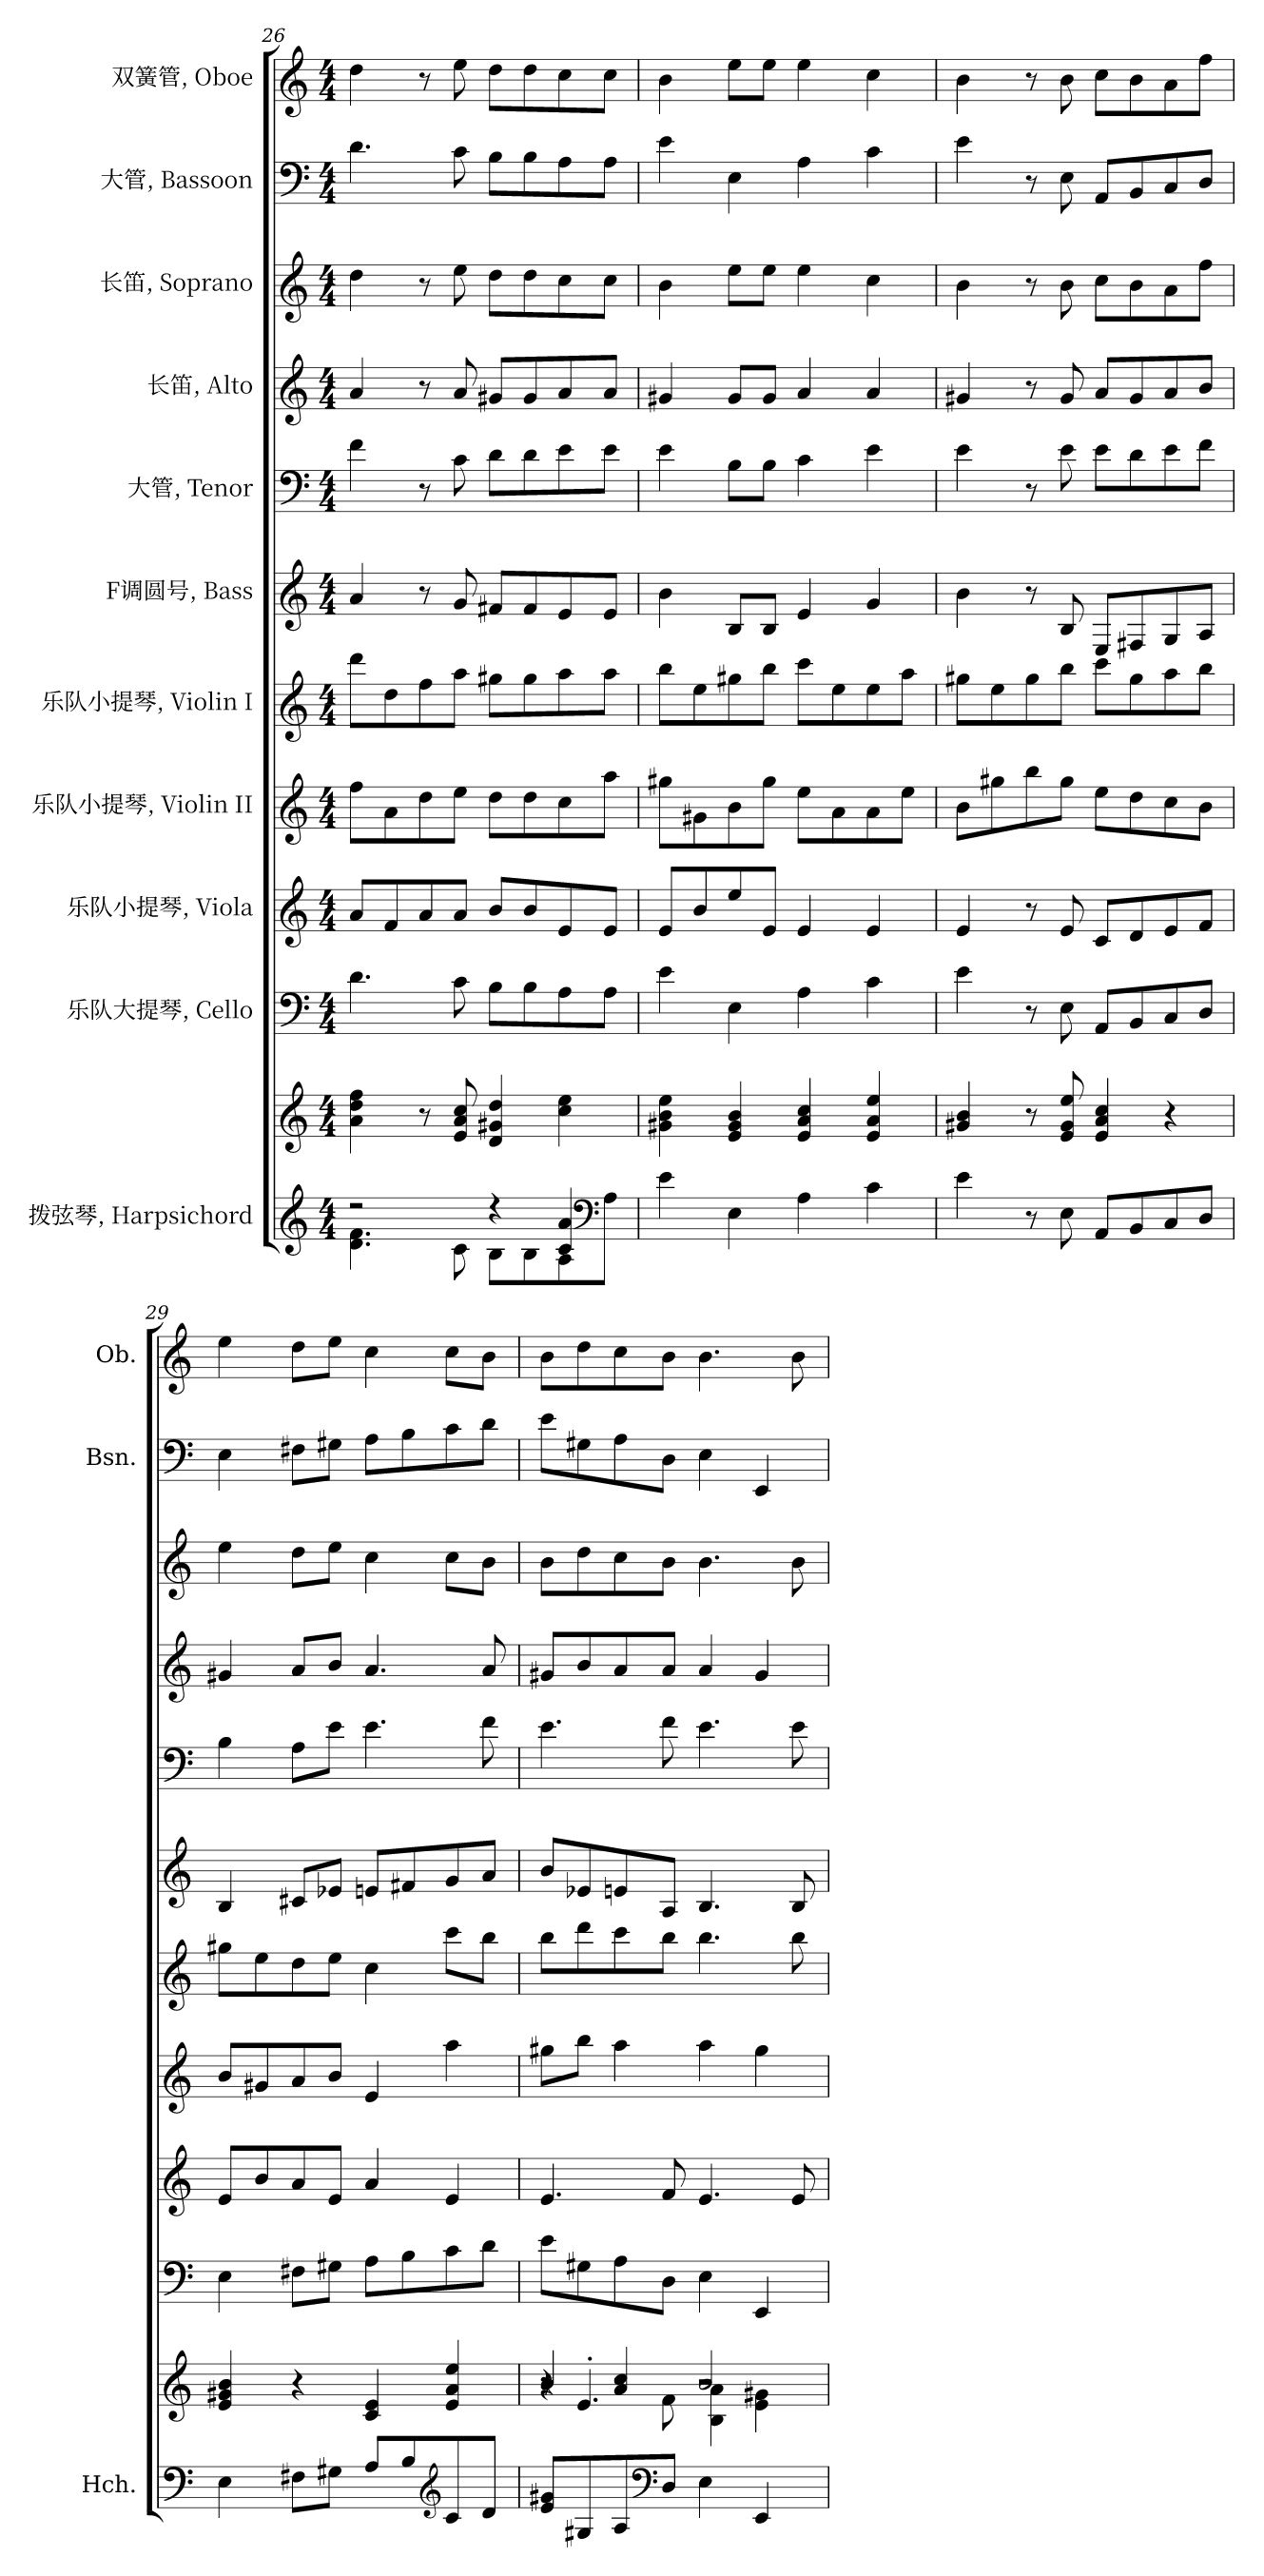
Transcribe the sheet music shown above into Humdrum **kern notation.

**kern	**kern	**kern	**kern	**kern	**kern	**kern	**kern	**kern	**kern	**kern	**kern
*part11	*part11	*part10	*part9	*part8	*part7	*part6	*part5	*part4	*part3	*part2	*part1
*staff12	*staff11	*staff10	*staff9	*staff8	*staff7	*staff6	*staff5	*staff4	*staff3	*staff2	*staff1
*I"拨弦琴, Harpsichord	*	*I"乐队大提琴, Cello	*I"乐队小提琴, Viola	*I"乐队小提琴, Violin II	*I"乐队小提琴, Violin I	*I"F调圆号, Bass	*I"大管, Tenor	*I"长笛, Alto	*I"长笛, Soprano	*I"大管, Bassoon	*I"双簧管, Oboe
*I'Hch.	*	*	*	*	*	*	*	*	*	*I'Bsn.	*I'Ob.
*clefG2	*clefG2	*clefF4	*clefG2	*clefG2	*clefG2	*clefG2	*clefF4	*clefG2	*clefG2	*clefF4	*clefG2
*	*	*	*	*	*	*ITrd4c7	*	*	*	*	*
*k[]	*k[]	*k[]	*k[]	*k[]	*k[]	*k[b-]	*k[]	*k[]	*k[]	*k[]	*k[]
*M4/4	*M4/4	*M4/4	*M4/4	*M4/4	*M4/4	*M4/4	*M4/4	*M4/4	*M4/4	*M4/4	*M4/4
=26	=26	=26	=26	=26	=26	=26	=26	=26	=26	=26	=26
*^	*	*	*	*	*	*	*	*	*	*	*
2r	4.d\ 4.f\	4a\ 4dd\ 4ff\	4.d\	8a/L	8ff\L	8ddd\L	4d/	4f\	4a/	4dd\	4.d\	4dd\
.	.	.	.	8f/	8a\	8dd\	.	.	.	.	.	.
.	.	8r	.	8a/	8dd\	8ff\	8r	8r	8r	8r	.	8r
.	8c\	8e/ 8a/ 8cc/	8c\	8a/J	8ee\J	8aa\J	8c/	8c\	8a/	8ee\	8c\	8ee\
4r	8B\L	4d/ 4g#X/ 4dd/	8B\L	8b/L	8dd\L	8gg#X\L	8Bn/L	8d\L	8g#X/L	8dd\L	8B\L	8dd\L
.	8B\	.	8B\	8b/	8dd\	8gg#\	8B/	8d\	8g#/	8dd\	8B\	8dd\
4c/ 4a/	8A\	4cc\ 4ee\	8A\	8e/	8cc\	8aa\	8A/	8e\	8a/	8cc\	8A\	8cc\
*clefF4	*	*	*	*	*	*	*	*	*	*	*	*
.	8A\J	.	8A\J	8e/J	8aa\J	8aa\J	8A/J	8e\J	8a/J	8cc\J	8A\J	8cc\J
*v	*v	*	*	*	*	*	*	*	*	*	*	*
=27	=27	=27	=27	=27	=27	=27	=27	=27	=27	=27	=27
4e\	4g#X\ 4b\ 4ee\	4e\	8e/L	8gg#X\L	8bb\L	4e\	4e\	4g#X/	4b\	4e\	4b\
.	.	.	8b/	8g#X\	8ee\	.	.	.	.	.	.
4E\	4e/ 4g#/ 4b/	4E\	8ee/	8b\	8gg#X\	8E/L	8B\L	8g#/L	8ee\L	4E\	8ee\L
.	.	.	8e/J	8gg#\J	8bb\J	8E/J	8B\J	8g#/J	8ee\J	.	8ee\J
4A\	4e/ 4a/ 4cc/	4A\	4e/	8ee\L	8ccc\L	4A/	4c\	4a/	4ee\	4A\	4ee\
.	.	.	.	8a\	8ee\	.	.	.	.	.	.
4c\	4e/ 4a/ 4ee/	4c\	4e/	8a\	8ee\	4c/	4e\	4a/	4cc\	4c\	4cc\
.	.	.	.	8ee\J	8aa\J	.	.	.	.	.	.
!!LO:PB:g=z
=28	=28	=28	=28	=28	=28	=28	=28	=28	=28	=28	=28
4e\	4g#X/ 4b/	4e\	4e/	8b\L	8gg#X\L	4e\	4e\	4g#X/	4b\	4e\	4b\
.	.	.	.	8gg#X\	8ee\	.	.	.	.	.	.
8r	8r	8r	8r	8bb\	8gg#\	8r	8r	8r	8r	8r	8r
8E\	8e/ 8g#/ 8ee/	8E\	8e/	8gg#\J	8bb\J	8E/	8e\	8g#/	8b\	8E\	8b\
8AA/L	4e/ 4a/ 4cc/	8AA/L	8c/L	8ee\L	8ccc\L	8AA/L	8e\L	8a/L	8cc\L	8AA/L	8cc\L
8BB/	.	8BB/	8d/	8dd\	8gg#\	8BBn/	8d\	8g#/	8b\	8BB/	8b\
8C/	4r	8C/	8e/	8cc\	8aa\	8C/	8e\	8a/	8a\	8C/	8a\
8D/J	.	8D/J	8f/J	8b\J	8bb\J	8D/J	8f\J	8b/J	8ff\J	8D/J	8ff\J
=29	=29	=29	=29	=29	=29	=29	=29	=29	=29	=29	=29
4E\	4e/ 4g#X/ 4b/	4E\	8e/L	8b/L	8gg#X\L	4E/	4B\	4g#X/	4ee\	4E\	4ee\
.	.	.	8b/	8g#X/	8ee\	.	.	.	.	.	.
8F#X\L	4r	8F#X\L	8a/	8a/	8dd\	8F#X/L	8A\L	8a/L	8dd\L	8F#X\L	8dd\L
8G#X\J	.	8G#X\J	8e/J	8b/J	8ee\J	8A-X/J	8e\J	8b/J	8ee\J	8G#X\J	8ee\J
8A/L	4c/ 4e/	8A\L	4a/	4e/	4cc\	8An/L	4.e\	4.a/	4cc\	8A\L	4cc\
8B/	.	8B\	.	.	.	8Bn/	.	.	.	8B\	.
*clefG2	*	*	*	*	*	*	*	*	*	*	*
8c/	4e/ 4a/ 4ee/	8c\	4e/	4aa\	8ccc\L	8c/	.	.	8cc\L	8c\	8cc\L
8d/J	.	8d\J	.	.	8bb\J	8d/J	8f\	8a/	8b\J	8d\J	8b\J
=30	=30	=30	=30	=30	=30	=30	=30	=30	=30	=30	=30
*	*^	*	*	*	*	*	*	*	*	*	*
*	*	*^	*	*	*	*	*	*	*	*	*	*
8e/ 8g#X/L	4b/	4r	8r	8e\L	4.e/	8gg#X\L	8bb\L	8e/L	4.e\	8g#X/L	8b\L	8e\L	8b\L
8G#X/	.	.	4.e'/	8G#X\	.	8bb\J	8ddd\	8A-X/	.	8b/	8dd\	8G#X\	8dd\
8A/	4a/ 4cc/	8r	.	8A\	.	4aa\	8ccc\	8An/	.	8a/	8cc\	8A\	8cc\
*clefF4	*	*	*	*	*	*	*	*	*	*	*	*	*
8D/J	.	8f\	.	8D\J	8f/	.	8bb\J	8D/J	8f\	8a/J	8b\J	8D\J	8b\J
4E\	2b/	4B\ 4a\	2r	4E\	4.e/	4aa\	4.bb\	4.E/	4.e\	4a/	4.b\	4E\	4.b\
4EE/	.	4e\ 4g#X\	.	4EE/	.	4gg#\	.	.	.	4g#/	.	4EE/	.
.	.	.	.	.	8e/	.	8bb\	8E/	8e\	.	8b\	.	8b\
*	*v	*v	*v	*	*	*	*	*	*	*	*	*	*
=	=	=	=	=	=	=	=	=	=	=	=
*-	*-	*-	*-	*-	*-	*-	*-	*-	*-	*-	*-
